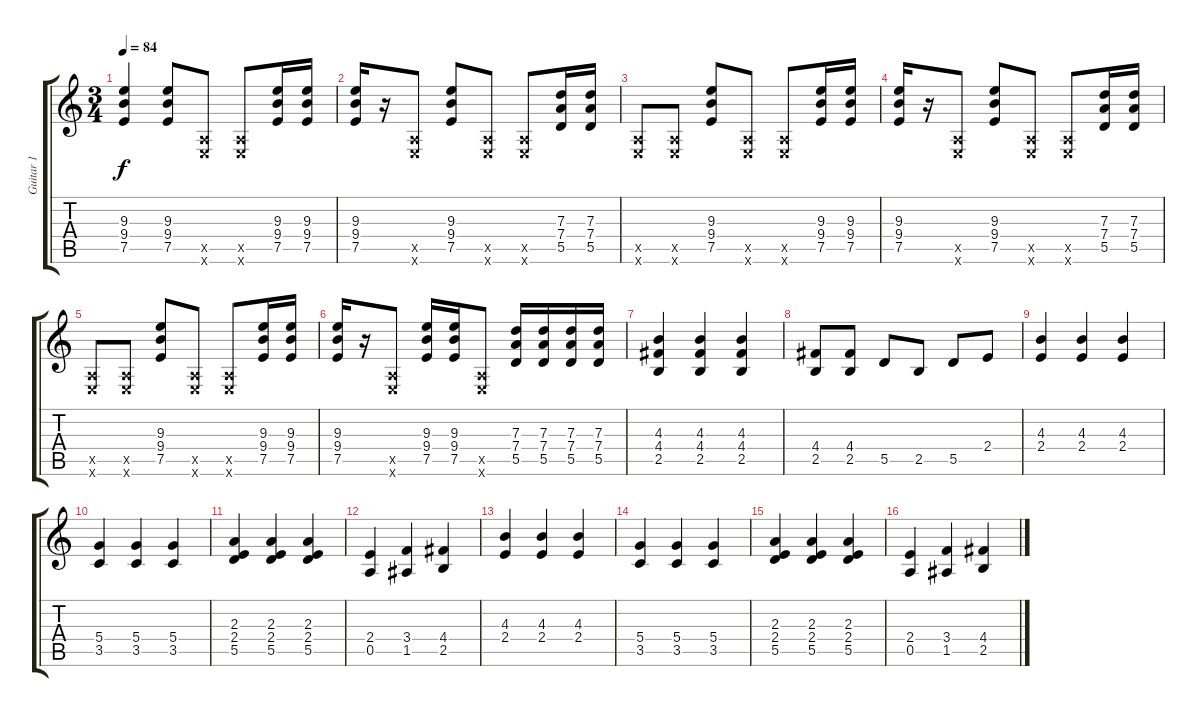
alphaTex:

\track ("Guitar 1" "Guitar 1") {instrument overdrivenguitar}
\staff {score tabs}
\tuning (E4 B3 G3 D3 A2 E2) {hide}
\ts (3 4)
\tempo 84
\clef g2
\ks c
(9.3 9.4 7.5).4{dy f} (9.3 9.4 7.5).8 (0.5{x} 0.6{x}).8 (0.5{x} 0.6{x}).8 (9.3 9.4 7.5).16 (9.3 9.4 7.5).16 |
(9.3 9.4 7.5).16 r.16 (0.5{x} 0.6{x}).8 (9.3 9.4 7.5).8 (0.5{x} 0.6{x}).8 (0.5{x} 0.6{x}).8 (7.3 7.4 5.5).16 (7.3 7.4 5.5).16 |
(0.5{x} 0.6{x}).8 (0.5{x} 0.6{x}).8 (9.3 9.4 7.5).8 (0.5{x} 0.6{x}).8 (0.5{x} 0.6{x}).8 (9.3 9.4 7.5).16 (9.3 9.4 7.5).16 |
(9.3 9.4 7.5).16 r.16 (0.5{x} 0.6{x}).8 (9.3 9.4 7.5).8 (0.5{x} 0.6{x}).8 (0.5{x} 0.6{x}).8 (7.3 7.4 5.5).16 (7.3 7.4 5.5).16 |
(0.5{x} 0.6{x}).8 (0.5{x} 0.6{x}).8 (9.3 9.4 7.5).8 (0.5{x} 0.6{x}).8 (0.5{x} 0.6{x}).8 (9.3 9.4 7.5).16 (9.3 9.4 7.5).16 |
(9.3 9.4 7.5).16 r.16 (0.5{x} 0.6{x}).8 (9.3 9.4 7.5).16 (9.3 9.4 7.5).16 (0.5{x} 0.6{x}).8 (7.3 7.4 5.5).16 (7.3 7.4 5.5).16 (7.3 7.4 5.5).16 (7.3 7.4 5.5).16 |
(4.3 4.4 2.5).4 (4.3 4.4 2.5).4 (4.3 4.4 2.5).4 |
(4.4 2.5).8 (4.4 2.5).8 5.5.8 2.5.8 5.5.8 2.4.8 |
(4.3 2.4).4 (4.3 2.4).4 (4.3 2.4).4 |
(5.4 3.5).4 (5.4 3.5).4 (5.4 3.5).4 |
(2.3 2.4 5.5).4 (2.3 2.4 5.5).4 (2.3 2.4 5.5).4 |
(2.4 0.5).4 (3.4 1.5).4 (4.4 2.5).4 |
(4.3 2.4).4 (4.3 2.4).4 (4.3 2.4).4 |
(5.4 3.5).4 (5.4 3.5).4 (5.4 3.5).4 |
(2.3 2.4 5.5).4 (2.3 2.4 5.5).4 (2.3 2.4 5.5).4 |
(2.4 0.5).4 (3.4 1.5).4 (4.4 2.5).4
